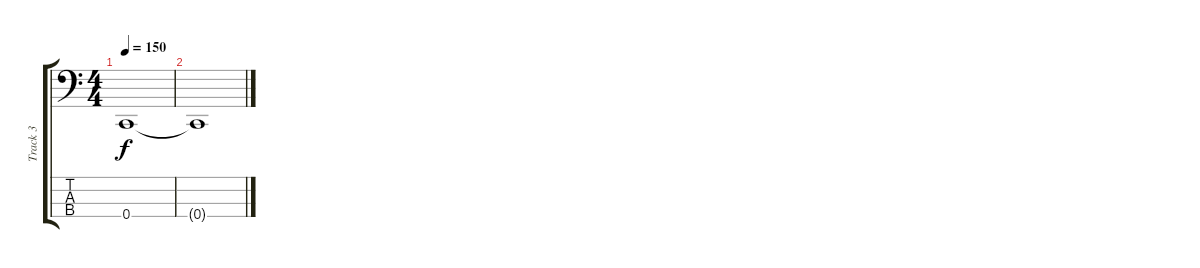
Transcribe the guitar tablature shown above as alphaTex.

\track ("Track 3" "Track 3") {instrument electricbassfinger}
\staff {score tabs}
\tuning (F2 C2 G1 C1) {hide}
\ts (4 4)
\tempo 150
\clef f4
\ks c
0.4{t}.1{dy f} |
0.4{t}.1
